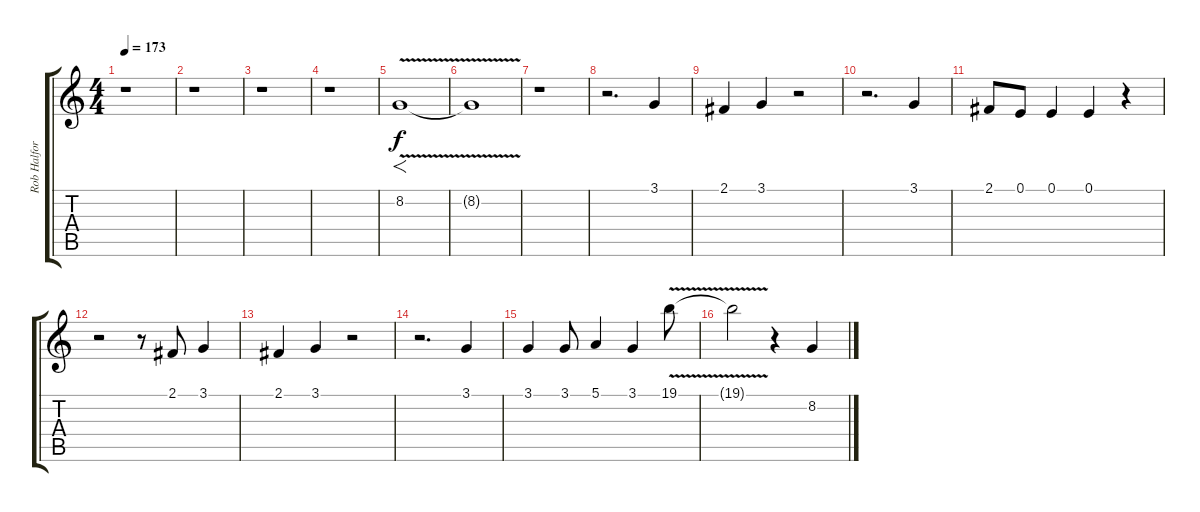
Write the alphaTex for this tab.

\track ("Rob Halford" "Rob Halfor") {instrument violin}
\staff {score tabs}
\tuning (E4 B3 G3 D3 A2 E2) {hide}
\ts (4 4)
\tempo 173
\clef g2
\ks c
r.1{dy f} |
r.1 |
r.1 |
r.1 |
8.2{v}.1{f} |
8.2{t}.1 |
r.1 |
r.2{d} 3.1.4 |
2.1.4 3.1.4 r.2 |
r.2{d} 3.1.4 |
2.1.8 0.1.8 0.1.4 0.1.4 r.4 |
r.2 r.8 2.1.8 3.1.4 |
2.1.4 3.1.4 r.2 |
r.2{d} 3.1.4 |
3.1.4 3.1.8 5.1.4 3.1.4 19.1{v}.8 |
19.1{t}.2 r.4 8.2.4
